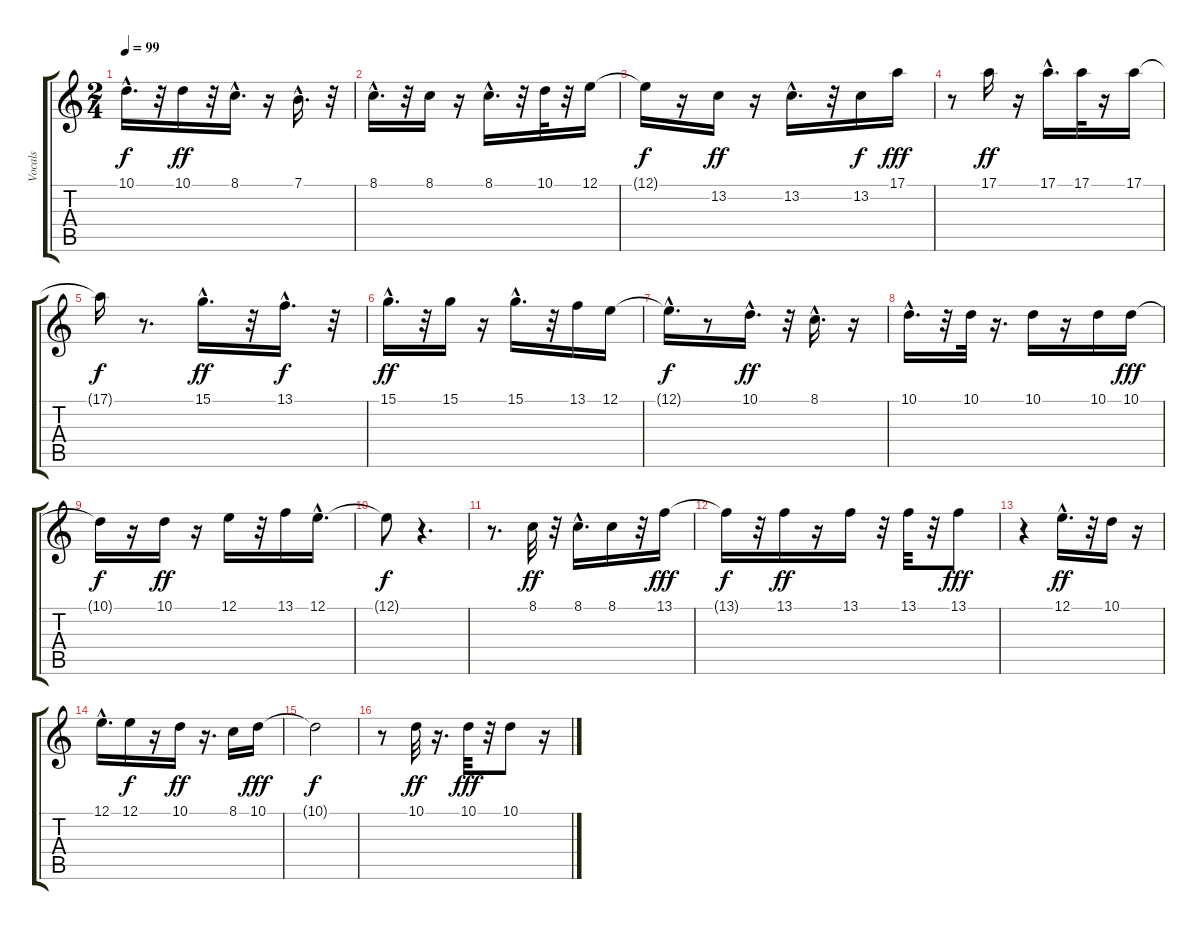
\track ("Vocals" "Vocals") {instrument harmonica}
\staff {score tabs}
\tuning (E4 B3 G3 D3 A2 E2) {hide}
\ts (2 4)
\tempo 99
\clef g2
\ks c
10.1{hac t}.16{d dy f} r.32 10.1.16{dy ff} r.32 8.1{hac}.16{d} r.16 7.1{hac}.16{d} r.32 |
8.1{hac}.16{d} r.32 8.1.16 r.16 8.1{hac}.16{d} r.32 10.1.32 r.32 12.1.16 |
12.1{t}.16{dy f} r.16 13.2.16{dy ff} r.16 13.2{hac}.16{d} r.32 13.2.16{dy f} 17.1.16{dy fff} |
r.8 17.1.16{dy ff} r.16 17.1{hac}.16{d} 17.1.32 r.16 17.1.16 |
17.1{t}.16{dy f} r.8{d} 15.1{hac}.16{d dy ff} r.32 13.1{hac}.16{d dy f} r.32 |
15.1{hac}.16{d dy ff} r.32 15.1.16 r.16 15.1{hac}.16{d} r.32 13.1.16 12.1.16 |
12.1{hac t}.16{d dy f} r.8 10.1{hac}.16{d dy ff} r.32 8.1{hac}.16{d} r.16 |
10.1{hac}.16{d} r.32 10.1.32 r.16{d} 10.1.16 r.16 10.1.16 10.1.16{dy fff} |
10.1{t}.16{dy f} r.16 10.1.16{dy ff} r.16 12.1.16 r.32 13.1.16 12.1{hac}.16{d} |
12.1{t}.8{dy f} r.4{d} |
r.8{d} 8.1.32{dy ff} r.32 8.1{hac}.16{d} 8.1.16 r.32 13.1.16{dy fff} |
13.1{t}.16{dy f} r.32 13.1.16{dy ff} r.16 13.1.16 r.32 13.1.32 r.32 13.1.8{dy fff} |
r.4 12.1{hac}.16{d dy ff} r.32 10.1.16 r.16 |
12.1{hac}.16{d} 12.1.16{dy f} r.16 10.1.16{dy ff} r.16{d} 8.1.16 10.1.16{dy fff} |
10.1{t}.2{dy f} |
r.8 10.1.32{dy ff} r.16{d} 10.1.32{dy fff} r.32 10.1.8 r.16
